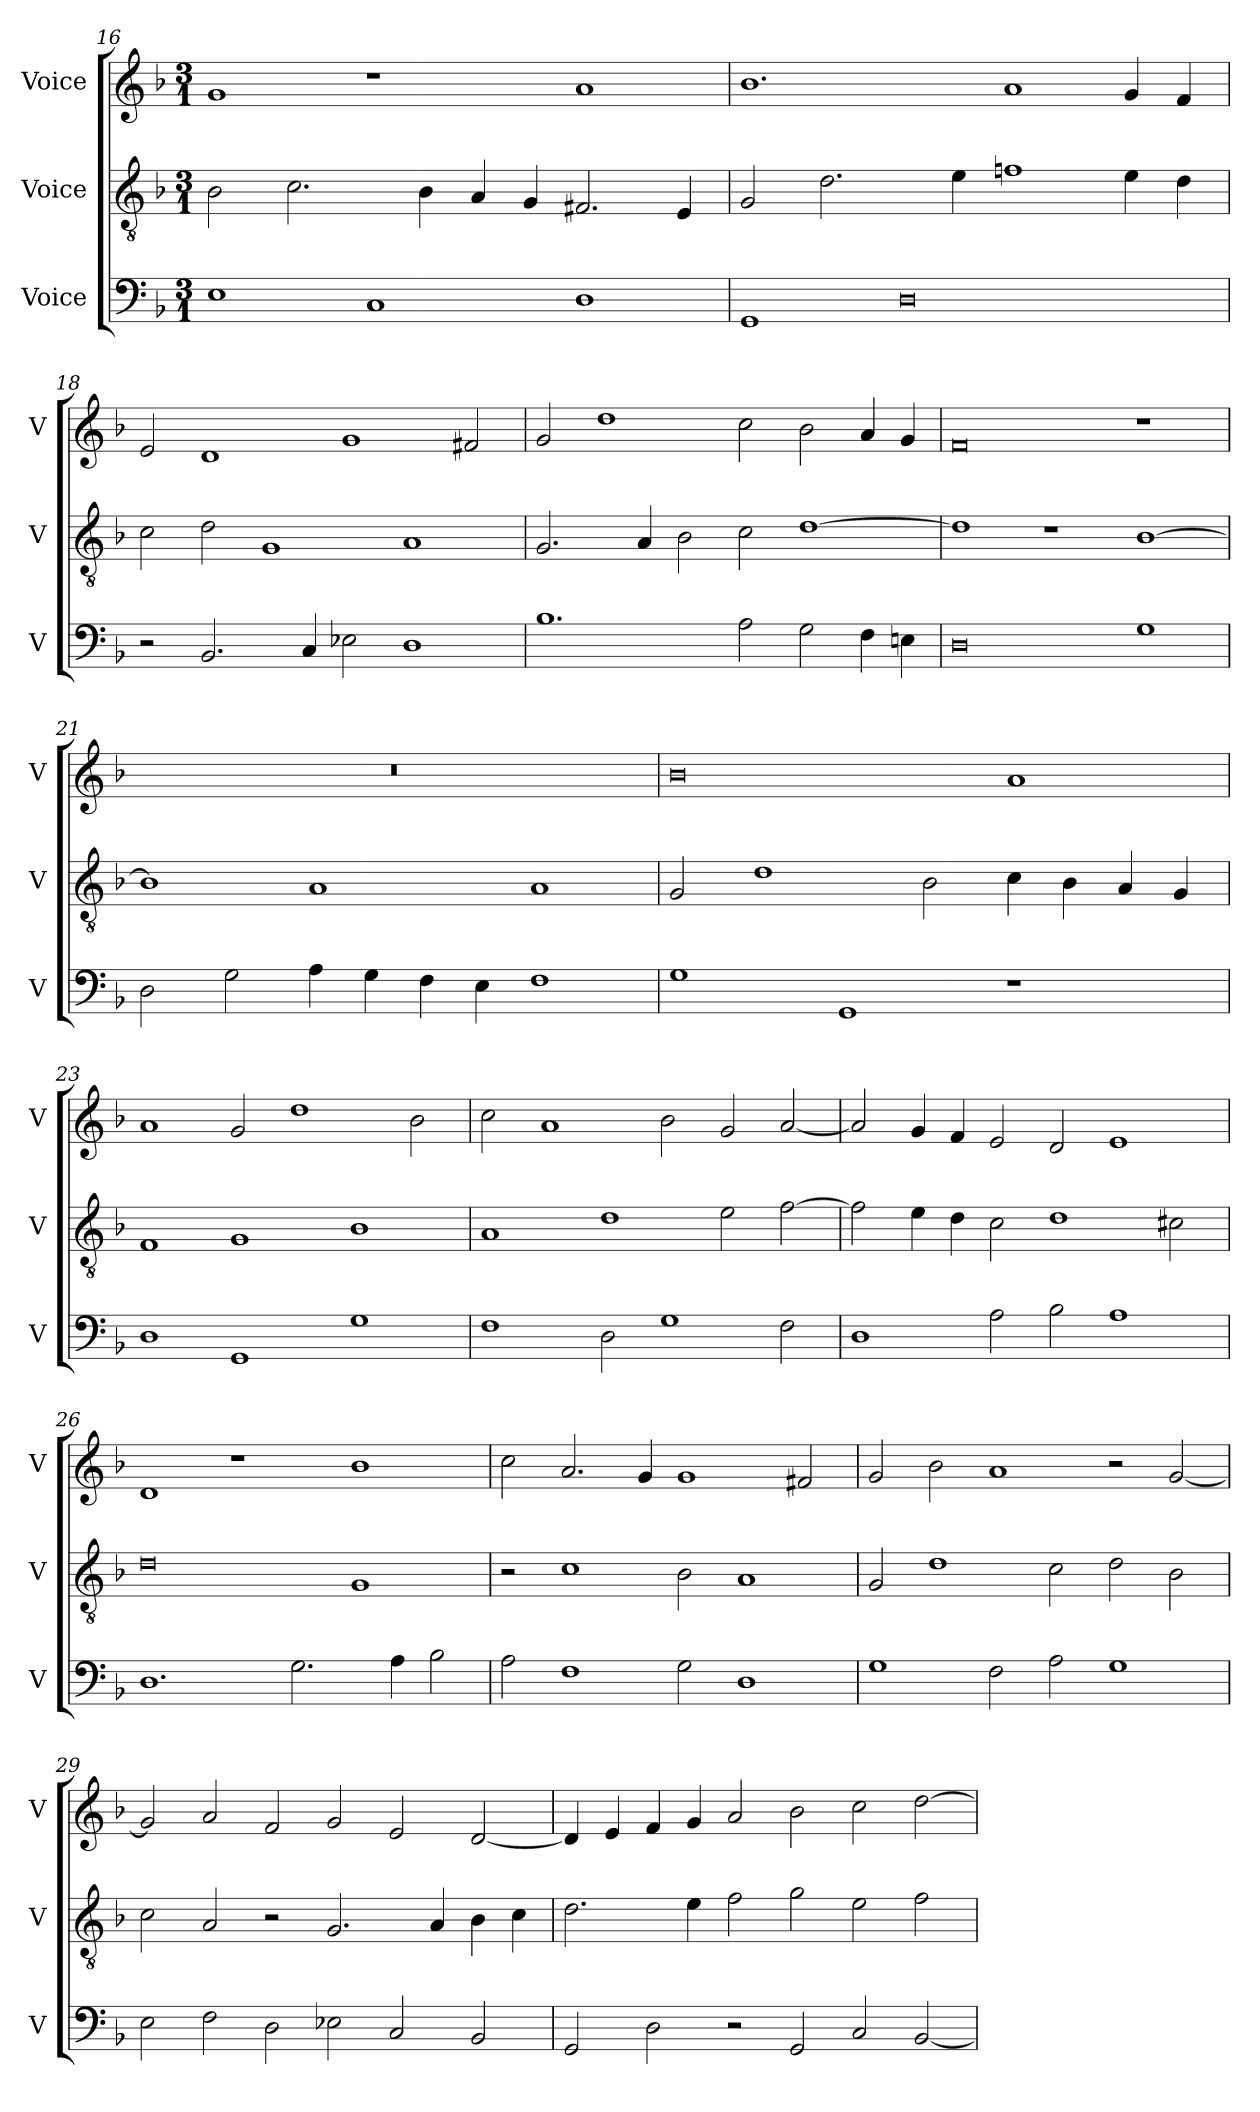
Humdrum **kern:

**kern	**kern	**kern
*part3	*part2	*part1
*staff3	*staff2	*staff1
*I"Voice	*I"Voice	*I"Voice
*I'V	*I'V	*I'V
*clefF4	*clefGv2	*clefG2
*k[b-]	*k[b-]	*k[b-]
*M3/1	*M3/1	*M3/1
=16	=16	=16
1E	2B-\	1g
.	2.c\	.
1C	.	1r
.	4B-\	.
.	4A/	.
.	4G/	.
1D	2.F#X/	1a
.	4E/	.
!!LO:LB:g=z
=17	=17	=17
1GG	2G/	1.b-
.	2.d\	.
0D	.	.
.	4e\	.
.	1fn	1a
.	4e\	4g/
.	4d\	4f/
=18	=18	=18
2r	2c\	2e/
2.BB-/	2d\	1d
.	1G	.
4C/	.	.
2E-X\	.	1g
1D	1A	.
.	.	2f#X/
!!LO:LB:g=z
=19	=19	=19
1.B-	2.G/	2g/
.	.	1dd
.	4A/	.
.	2B-\	.
2A\	2c\	2cc\
2G\	[1d	2b-\
4F\	.	4a/
4En\	.	4g/
=20	=20	=20
0D	1d]	0f
.	1r	.
1G	[1B-	1r
!!LO:LB:g=z
=21	=21	=21
2D\	1B-]	0.r
2G\	.	.
4A\	1A	.
4G\	.	.
4F\	.	.
4E\	.	.
1F	1A	.
=22	=22	=22
1G	2G/	0b-
.	1d	.
1GG	.	.
.	2B-\	.
1r	4c\	1a
.	4B-\	.
.	4A/	.
.	4G/	.
!!LO:PB:g=z
=23	=23	=23
1D	1F	1a
1GG	1G	2g/
.	.	1dd
1G	1B-	.
.	.	2b-\
=24	=24	=24
1F	1A	2cc\
.	.	1a
2D\	1d	.
1G	.	2b-\
.	2e\	2g/
2F\	[2f\	[2a/
=25	=25	=25
1D	2f\]	2a/]
.	4e\	4g/
.	4d\	4f/
2A\	2c\	2e/
2B-\	1d	2d/
1A	.	1e
.	2c#X\	.
!!LO:LB:g=z
=26	=26	=26
1.D	0d	1d
.	.	1r
2.G\	.	.
.	1G	1b-
4A\	.	.
2B-\	.	.
=27	=27	=27
2A\	2r	2cc\
1F	1c	2.a/
.	.	4g/
2G\	2B-\	1g
1D	1A	.
.	.	2f#X/
=28	=28	=28
1G	2G/	2g/
.	1d	2b-\
2F\	.	1a
2A\	2c\	.
1G	2d\	2r
.	2B-\	[2g/
!!LO:LB:g=z
=29	=29	=29
2E\	2c\	2g/]
2F\	2A/	2a/
2D\	2r	2f/
2E-X\	2.G/	2g/
2C/	.	2e/
.	4A/	.
2BB-/	4B-\	[2d/
.	4c\	.
=30	=30	=30
2GG/	2.d\	4d/]
.	.	4e/
2D\	.	4f/
.	4e\	4g/
2r	2f\	2a/
2GG/	2g\	2b-\
2C/	2e\	2cc\
[2BB-/	2f\	[2dd\
=	=	=
*-	*-	*-
